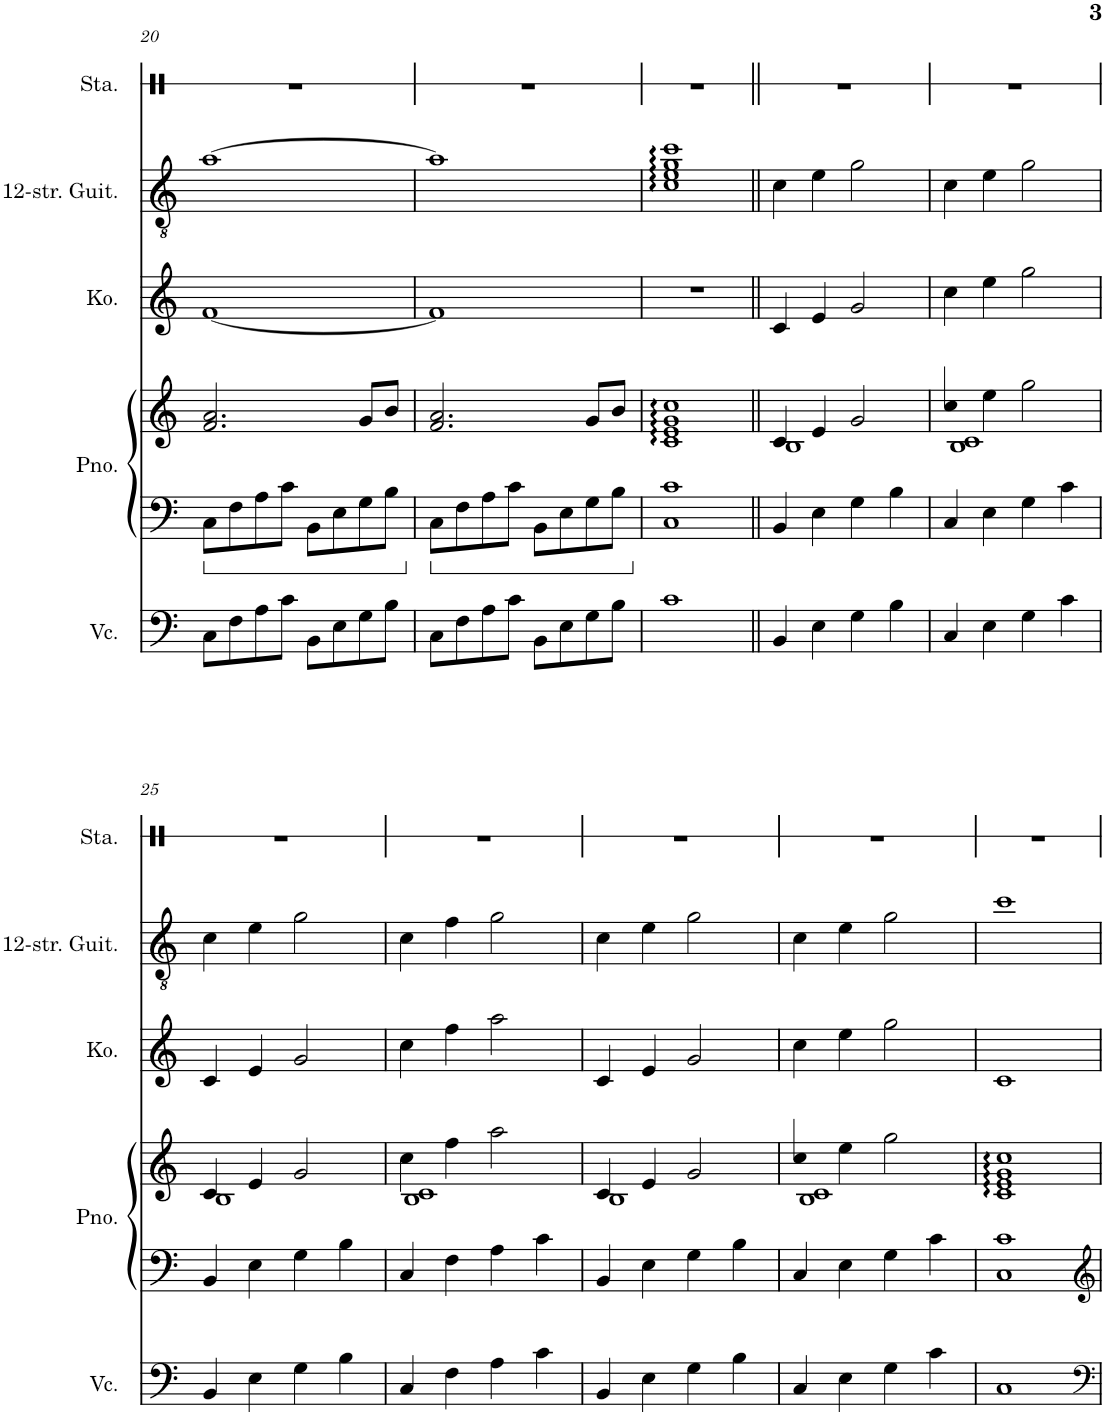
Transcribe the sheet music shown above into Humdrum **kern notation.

**kern	**kern	**kern	**kern	**kern	**kern
*part5	*part4	*part4	*part3	*part2	*part1
*staff6	*staff5	*staff4	*staff3	*staff2	*staff1
*I"Violoncello	*I"Grand Piano	*	*I"Koto	*I"12-string Guitar	*I"Stamp
*I'Vc.	*I'Pno.	*	*I'Ko.	*I'12-str. Guit.	*I'Sta.
!!LO:PB:g=z
*clefF4	*clefF4	*clefG2	*clefG2	*clefGv2	*clefX
*k[]	*k[]	*k[]	*k[]	*k[]	*k[]
*M4/4	*M4/4	*M4/4	*M4/4	*M4/4	*M4/4
=20	=20	=20	=20	=20	=20
8C\L	8C\L	2.f/ 2.a/	[1f	[1a	1r
8F\	8F\	.	.	.	.
8A\	8A\	.	.	.	.
8c\J	8c\J	.	.	.	.
8BB\L	8BB\L	.	.	.	.
8E\	8E\	.	.	.	.
8G\	8G\	8g/L	.	.	.
8B\J	8B\J	8b/J	.	.	.
=21	=21	=21	=21	=21	=21
8C\L	8C\L	2.f/ 2.a/	1f]	1a]	1r
8F\	8F\	.	.	.	.
8A\	8A\	.	.	.	.
8c\J	8c\J	.	.	.	.
8BB\L	8BB\L	.	.	.	.
8E\	8E\	.	.	.	.
8G\	8G\	8g/L	.	.	.
8B\J	8B\J	8b/J	.	.	.
=22	=22	=22	=22	=22	=22
1c	1C 1c	1c 1e 1g 1cc	1r	1c 1e 1g 1cc	1r
=23||	=23||	=23||	=23||	=23||	=23||
*	*	*^	*	*	*
4BB/	4BB/	4c/	1B	4c/	4c\	1r
4E\	4E\	4e/	.	4e/	4e\	.
4G\	4G\	2g/	.	2g/	2g\	.
4B\	4B\	.	.	.	.	.
=24	=24	=24	=24	=24	=24	=24
4C/	4C/	1B 1c	4cc\	4cc\	4c\	1r
4E\	4E\	.	4ee\	4ee\	4e\	.
4G\	4G\	.	2gg\	2gg\	2g\	.
4c\	4c\	.	.	.	.	.
!!LO:LB:g=z
=25	=25	=25	=25	=25	=25	=25
4BB/	4BB/	4c/	1B	4c/	4c\	1r
4E\	4E\	4e/	.	4e/	4e\	.
4G\	4G\	2g/	.	2g/	2g\	.
4B\	4B\	.	.	.	.	.
=26	=26	=26	=26	=26	=26	=26
4C/	4C/	1B 1c	4cc\	4cc\	4c\	1r
4F\	4F\	.	4ff\	4ff\	4f\	.
4A\	4A\	.	2aa\	2aa\	2g\	.
4c\	4c\	.	.	.	.	.
=27	=27	=27	=27	=27	=27	=27
4BB/	4BB/	4c/	1B	4c/	4c\	1r
4E\	4E\	4e/	.	4e/	4e\	.
4G\	4G\	2g/	.	2g/	2g\	.
4B\	4B\	.	.	.	.	.
=28	=28	=28	=28	=28	=28	=28
4C/	4C/	1B 1c	4cc\	4cc\	4c\	1r
4E\	4E\	.	4ee\	4ee\	4e\	.
4G\	4G\	.	2gg\	2gg\	2g\	.
4c\	4c\	.	.	.	.	.
*	*	*v	*v	*	*	*
=29	=29	=29	=29	=29	=29
1C	1C 1c	1c 1e 1g 1cc	1c	1cc	1r
=	=	=	=	=	=
*-	*-	*-	*-	*-	*-
